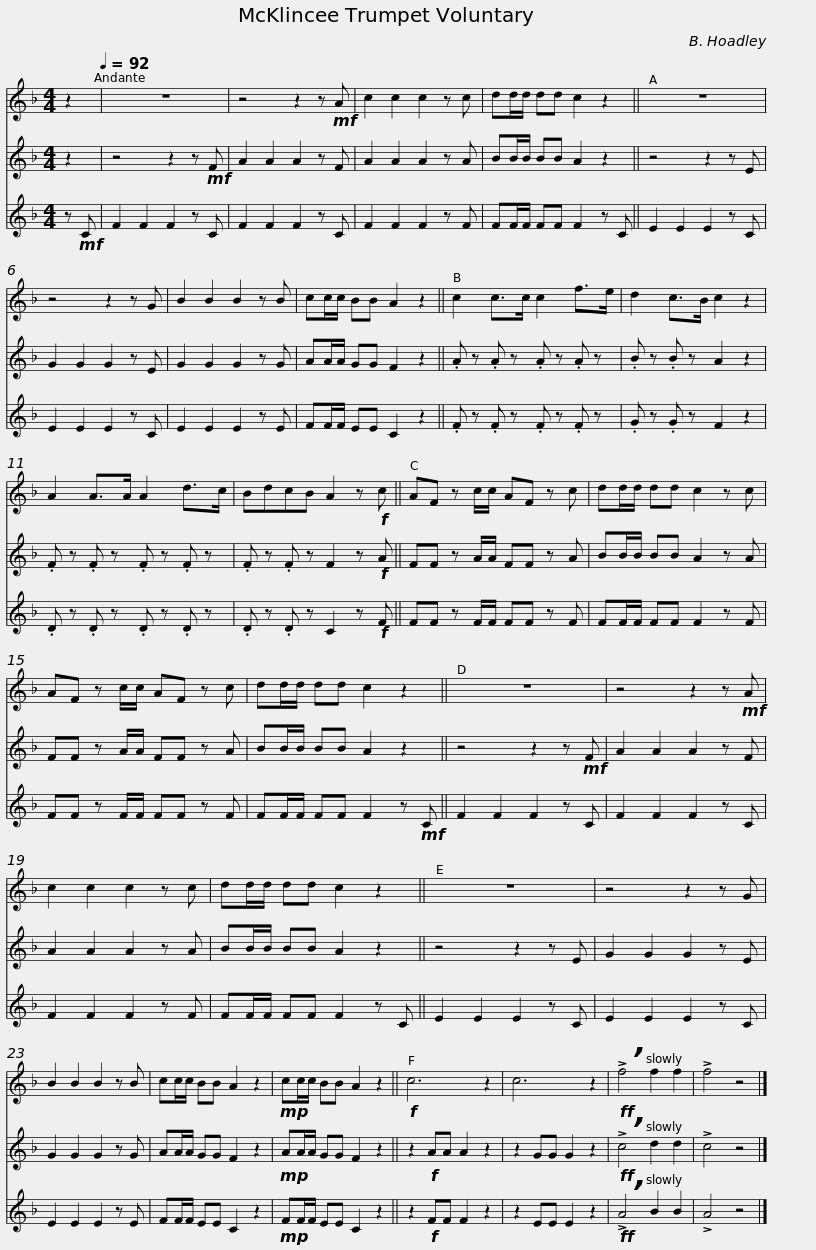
X:1
%%score 1 2 3
L:1/8
M:4/4
I:linebreak $
K:none
V:1 treble transpose=-2
V:2 treble transpose=-2
V:3 treble transpose=-2
V:1
[K:F] z2[Q:1/4=92] | z8 | z4 z2 z!mf! A | c2 c2 c2 z c | dd/d/ dd c2 z2 || %5
 z8 |$ z4 z2 z G | B2 B2 B2 z B | cc/c/ BB A2 z2 || c2 c>c c2 f>e | %10
 d2 c>B c2 z2 |$ A2 A>A A2 d>c | BdcB A2 z!f! c || AF z c/c/ AF z c | dd/d/ dd c2 z c |$ %15
 AF z c/c/ AF z c | dd/d/ dd c2 z2 || z8 | z4 z2 z!mf! A | c2 c2 c2 z c |$ %20
 dd/d/ dd c2 z2 || z8 | z4 z2 z G | B2 B2 B2 z B | cc/c/ BB A2 z2 |$ %25
!mp! cc/c/ BB A2 z2 ||!f! c6 z2 | c6 z2 |!ff! !>!!breath!f4 f2 f2 | !>!f4 z4 |] %30
V:2
[K:F] z2 | z4 z2 z!mf! F | A2 A2 A2 z F | A2 A2 A2 z A | BB/B/ BB A2 z2 || %5
 z4 z2 z E |$ G2 G2 G2 z E | G2 G2 G2 z G | AA/A/ GG F2 z2 || .A z .A z .A z .A z | %10
 .B z .B z A2 z2 |$ .F z .F z .F z .F z | .F z .F z F2 z!f! A || FF z A/A/ FF z A | BB/B/ BB A2 z A |$ %15
 FF z A/A/ FF z A | BB/B/ BB A2 z2 || z4 z2 z!mf! F | A2 A2 A2 z F | A2 A2 A2 z A |$ %20
 BB/B/ BB A2 z2 || z4 z2 z E | G2 G2 G2 z E | G2 G2 G2 z G | AA/A/ GG F2 z2 |$ %25
!mp! AA/A/ GG F2 z2 || z2!f! AA A2 z2 | z2 GG G2 z2 |!ff! !>!!breath!c4 d2 d2 | !>!c4 z4 |] %30
V:3
[K:F] z!mf! C | F2 F2 F2 z C | F2 F2 F2 z C | F2 F2 F2 z F | FF/F/ FF F2 z C || %5
 E2 E2 E2 z C |$ E2 E2 E2 z C | E2 E2 E2 z E | FF/F/ EE C2 z2 || .F z .F z .F z .F z | %10
 .G z .G z F2 z2 |$ .D z .D z .D z .D z | .D z .D z C2 z!f! F || FF z F/F/ FF z F | FF/F/ FF F2 z F |$ %15
 FF z F/F/ FF z F | FF/F/ FF F2 z!mf! C || F2 F2 F2 z C | F2 F2 F2 z C | F2 F2 F2 z F |$ %20
 FF/F/ FF F2 z C || E2 E2 E2 z C | E2 E2 E2 z C | E2 E2 E2 z E | FF/F/ EE C2 z2 |$ %25
!mp! FF/F/ EE C2 z2 || z2!f! FF F2 z2 | z2 EE E2 z2 |!ff! !>!!breath!A4 B2 B2 | !>!A4 z4 |] %30
